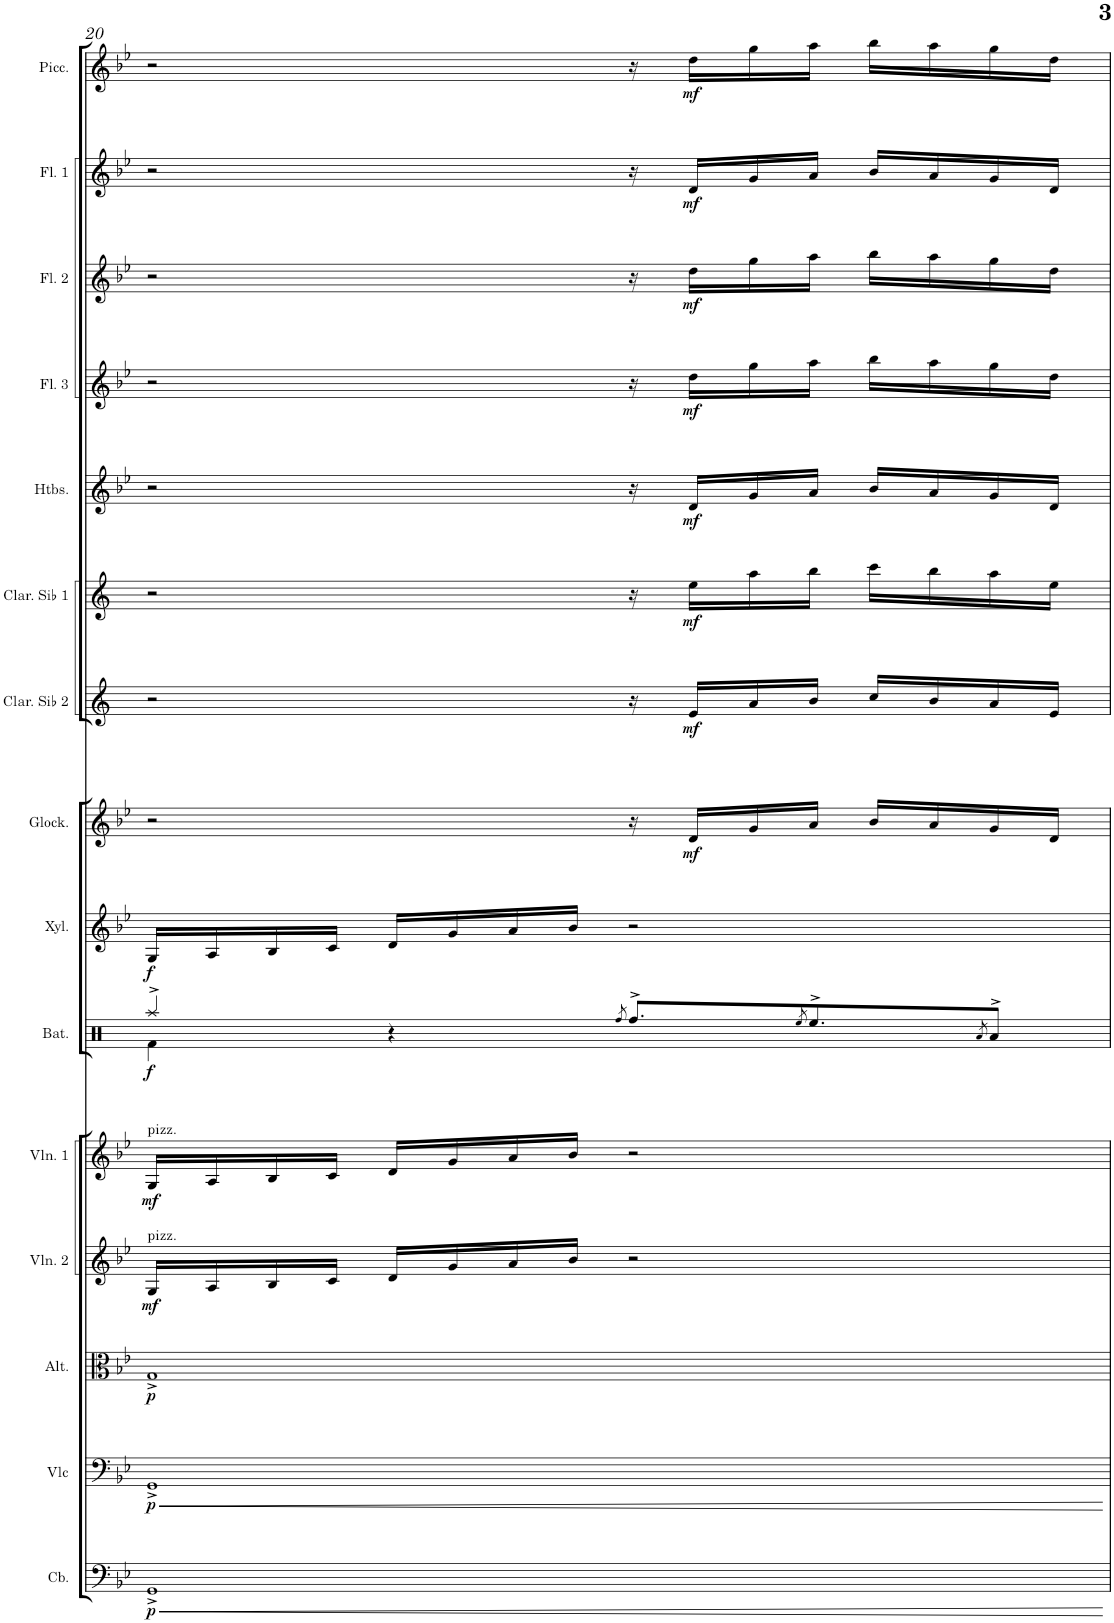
**kern	**dynam	**kern	**dynam	**kern	**dynam	**kern	**dynam	**kern	**dynam	**kern	**dynam	**kern	**dynam	**kern	**dynam	**kern	**dynam	**kern	**dynam	**kern	**dynam	**kern	**dynam	**kern	**dynam	**kern	**dynam
*part14	*part14	*part13	*part13	*part12	*part12	*part11	*part11	*part10	*part10	*part9	*part9	*part8	*part8	*part7	*part7	*part6	*part6	*part5	*part5	*part4	*part4	*part3	*part3	*part2	*part2	*part1	*part1
*staff14	*staff14	*staff13	*staff13	*staff12	*staff12	*staff11	*staff11	*staff10	*staff10	*staff9	*staff9	*staff8	*staff8	*staff7	*staff7	*staff6	*staff6	*staff5	*staff5	*staff4	*staff4	*staff3	*staff3	*staff2	*staff2	*staff1	*staff1
*I"Contrebasse	*	*I"Violoncelle	*	*I"Alto	*	*I"Violon 2	*	*I"Violon 1	*	*I"Xylophone	*	*I"Glockenspiel	*	*I"Clarinette en Sib 2	*	*I"Clarinette en Sib 1	*	*I"Hautbois	*	*I"Flûte 3	*	*I"Flûte 2	*	*I"Flûte 1	*	*I"Piccolo	*
*I'Cb.	*	*I'Vlc	*	*I'Alt.	*	*I'Vln. 2	*	*I'Vln. 1	*	*I'Xyl.	*	*I'Glock.	*	*I'Clar. Sib 2	*	*I'Clar. Sib 1	*	*I'Htbs.	*	*I'Fl. 3	*	*I'Fl. 2	*	*I'Fl. 1	*	*I'Picc.	*
!!LO:PB:g=z
*clefF4	*	*clefF4	*	*clefC3	*	*clefG2	*	*clefG2	*	*clefG2	*	*clefG2	*	*clefG2	*	*clefG2	*	*clefG2	*	*clefG2	*	*clefG2	*	*clefG2	*	*clefG2	*
*Trd7c12	*	*	*	*	*	*	*	*	*	*Trd-7c-12	*	*Trd-14c-24	*	*Trd1c2	*	*Trd1c2	*	*	*	*	*	*	*	*	*	*Trd-7c-12	*
*k[b-e-]	*	*k[b-e-]	*	*k[b-e-]	*	*k[b-e-]	*	*k[b-e-]	*	*k[b-e-]	*	*k[b-e-]	*	*k[]	*	*k[]	*	*k[b-e-]	*	*k[b-e-]	*	*k[b-e-]	*	*k[b-e-]	*	*k[b-e-]	*
*M4/4	*	*M4/4	*	*M4/4	*	*M4/4	*	*M4/4	*	*M4/4	*	*M4/4	*	*M4/4	*	*M4/4	*	*M4/4	*	*M4/4	*	*M4/4	*	*M4/4	*	*M4/4	*
=20	=20	=20	=20	=20	=20	=20	=20	=20	=20	=20	=20	=20	=20	=20	=20	=20	=20	=20	=20	=20	=20	=20	=20	=20	=20	=20	=20
!	!	!	!	!	!	!	!	!LO:TX:a:t=pizz.	!	!	!	!	!	!	!	!	!	!	!	!	!	!	!	!	!	!	!
!	!	!	!	!	!	!LO:TX:a:t=pizz.	!	!	!	!	!	!	!	!	!	!	!	!	!	!	!	!	!	!	!	!	!
!	!LO:HP:b	!	!LO:HP:b	!	!	!	!	!	!	!	!	!	!	!	!	!	!	!	!	!	!	!	!	!	!	!	!
!	!LO:DY:n=1:b	!	!LO:DY:n=1:b	!	!LO:DY:b	!	!LO:DY:b	!	!LO:DY:b	!	!LO:DY:b	!	!	!	!	!	!	!	!	!	!	!	!	!	!	!	!
1GG^	< p	1GG^	< p	1G^	p	16G/LL	mf	16G/LL	mf	16G/LL	f	2r	.	2r	.	2r	.	2r	.	2r	.	2r	.	2r	.	2r	.
.	.	.	.	.	.	16A/	.	16A/	.	16A/	.	.	.	.	.	.	.	.	.	.	.	.	.	.	.	.	.
.	.	.	.	.	.	16B-/	.	16B-/	.	16B-/	.	.	.	.	.	.	.	.	.	.	.	.	.	.	.	.	.
.	.	.	.	.	.	16c/JJ	.	16c/JJ	.	16c/JJ	.	.	.	.	.	.	.	.	.	.	.	.	.	.	.	.	.
.	.	.	.	.	.	16d/LL	.	16d/LL	.	16d/LL	.	.	.	.	.	.	.	.	.	.	.	.	.	.	.	.	.
.	.	.	.	.	.	16g/	.	16g/	.	16g/	.	.	.	.	.	.	.	.	.	.	.	.	.	.	.	.	.
.	.	.	.	.	.	16a/	.	16a/	.	16a/	.	.	.	.	.	.	.	.	.	.	.	.	.	.	.	.	.
.	.	.	.	.	.	16b-/JJ	.	16b-/JJ	.	16b-/JJ	.	.	.	.	.	.	.	.	.	.	.	.	.	.	.	.	.
.	.	.	.	.	.	2r	.	2r	.	2r	.	16r	.	16r	.	16r	.	16r	.	16r	.	16r	.	16r	.	16r	.
!	!	!	!	!	!	!	!	!	!	!	!	!	!LO:DY:b	!	!LO:DY:b	!	!LO:DY:b	!	!LO:DY:b	!	!LO:DY:b	!	!LO:DY:b	!	!LO:DY:b	!	!LO:DY:b
.	.	.	.	.	.	.	.	.	.	.	.	16d/LL	mf	16e/LL	mf	16ee\LL	mf	16d/LL	mf	16dd\LL	mf	16dd\LL	mf	16d/LL	mf	16dd\LL	mf
.	.	.	.	.	.	.	.	.	.	.	.	16g/	.	16a/	.	16aa\	.	16g/	.	16gg\	.	16gg\	.	16g/	.	16gg\	.
.	.	.	.	.	.	.	.	.	.	.	.	16a/JJ	.	16b/JJ	.	16bb\JJ	.	16a/JJ	.	16aa\JJ	.	16aa\JJ	.	16a/JJ	.	16aa\JJ	.
.	.	.	.	.	.	.	.	.	.	.	.	16b-/LL	.	16cc/LL	.	16ccc\LL	.	16b-/LL	.	16bb-\LL	.	16bb-\LL	.	16b-/LL	.	16bb-\LL	.
.	.	.	.	.	.	.	.	.	.	.	.	16a/	.	16b/	.	16bb\	.	16a/	.	16aa\	.	16aa\	.	16a/	.	16aa\	.
.	.	.	.	.	.	.	.	.	.	.	.	16g/	.	16a/	.	16aa\	.	16g/	.	16gg\	.	16gg\	.	16g/	.	16gg\	.
.	.	.	.	.	.	.	.	.	.	.	.	16d/JJ	.	16e/JJ	.	16ee\JJ	.	16d/JJ	.	16dd\JJ	.	16dd\JJ	.	16d/JJ	.	16dd\JJ	.
.	[	.	[	.	.	.	.	.	.	.	.	.	.	.	.	.	.	.	.	.	.	.	.	.	.	.	.
=	=	=	=	=	=	=	=	=	=	=	=	=	=	=	=	=	=	=	=	=	=	=	=	=	=	=	=
*-	*-	*-	*-	*-	*-	*-	*-	*-	*-	*-	*-	*-	*-	*-	*-	*-	*-	*-	*-	*-	*-	*-	*-	*-	*-	*-	*-
